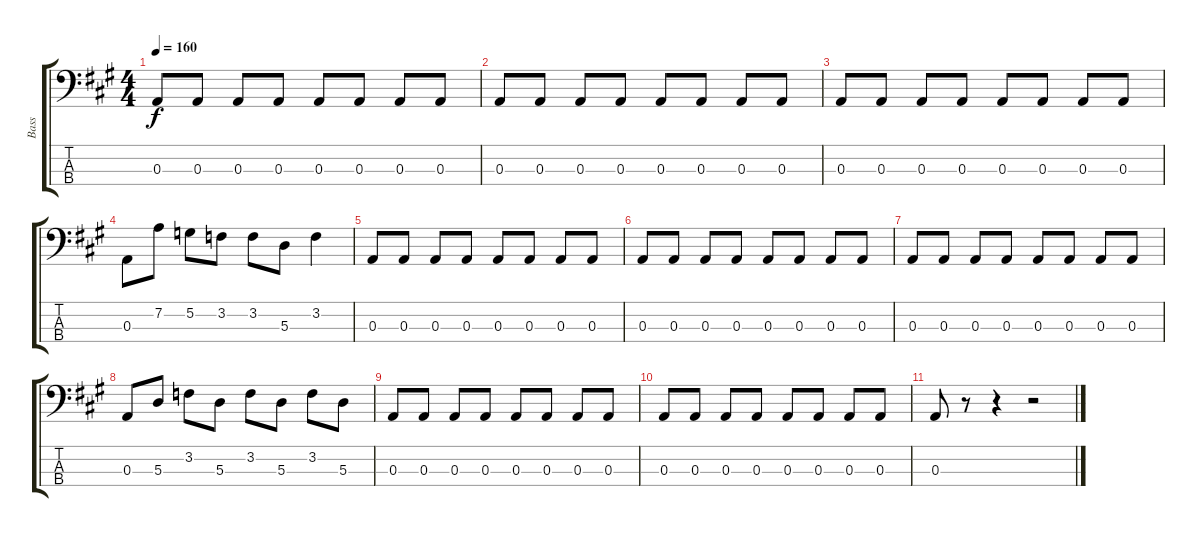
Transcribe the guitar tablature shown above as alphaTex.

\track ("Bass" "Bass") {instrument electricbassfinger}
\staff {score tabs}
\tuning (G2 D2 A1 E1) {hide}
\ts (4 4)
\tempo 160
\clef f4
\ks a
0.3.8{dy f} 0.3.8 0.3.8 0.3.8 0.3.8 0.3.8 0.3.8 0.3.8 |
0.3.8 0.3.8 0.3.8 0.3.8 0.3.8 0.3.8 0.3.8 0.3.8 |
0.3.8 0.3.8 0.3.8 0.3.8 0.3.8 0.3.8 0.3.8 0.3.8 |
0.3.8 7.2.8 5.2.8 3.2.8 3.2.8 5.3.8 3.2.4 |
0.3.8 0.3.8 0.3.8 0.3.8 0.3.8 0.3.8 0.3.8 0.3.8 |
0.3.8 0.3.8 0.3.8 0.3.8 0.3.8 0.3.8 0.3.8 0.3.8 |
0.3.8 0.3.8 0.3.8 0.3.8 0.3.8 0.3.8 0.3.8 0.3.8 |
0.3.8 5.3.8 3.2.8 5.3.8 3.2.8 5.3.8 3.2.8 5.3.8 |
0.3.8 0.3.8 0.3.8 0.3.8 0.3.8 0.3.8 0.3.8 0.3.8 |
0.3.8 0.3.8 0.3.8 0.3.8 0.3.8 0.3.8 0.3.8 0.3.8 |
0.3.8 r.8 r.4 r.2
